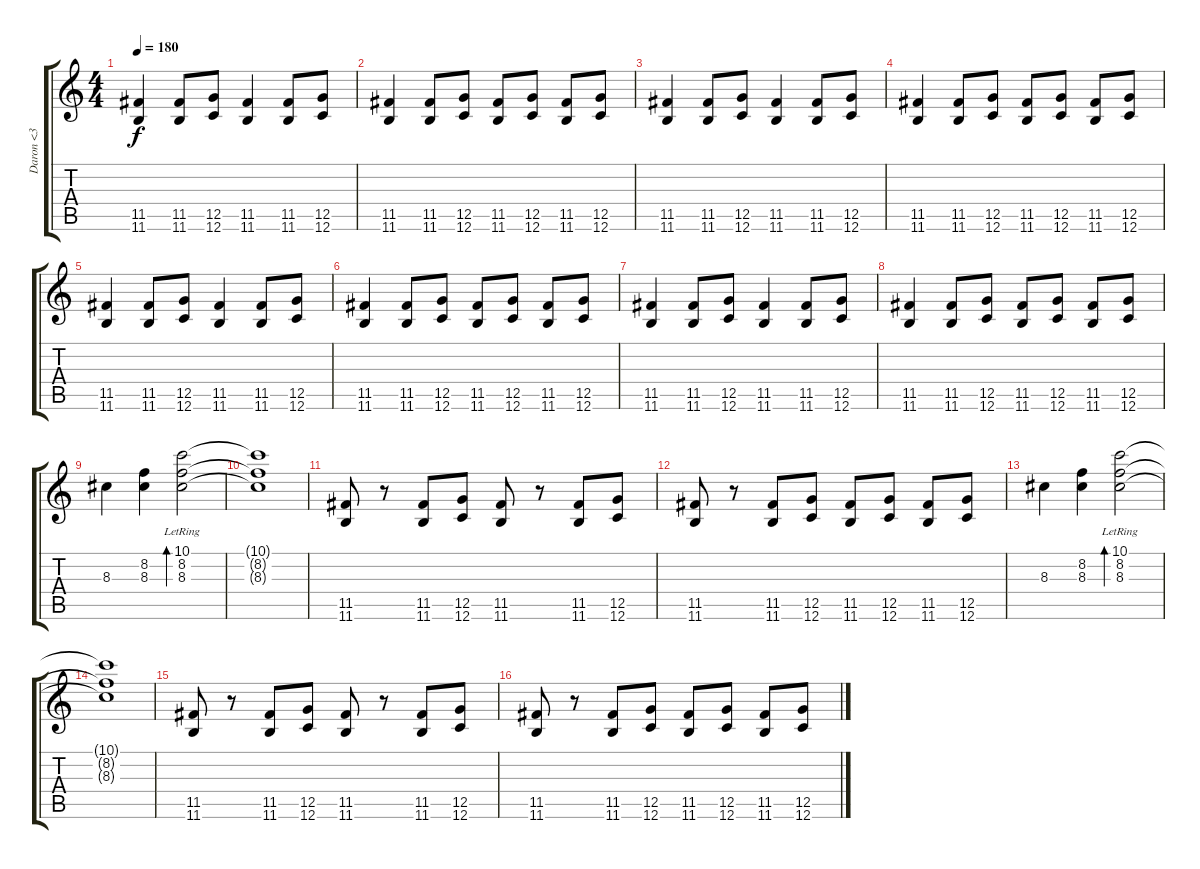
\track ("Daron <3" "Daron <3") {instrument acousticguitarnylon}
\staff {score tabs}
\tuning (D4 A3 F3 C3 G2 C2) {hide}
\ts (4 4)
\tempo 180
\clef g2
\ks c
(11.5 11.6).4{dy f instrument distortionguitar} (11.5 11.6).8 (12.5 12.6).8 (11.5 11.6).4 (11.5 11.6).8 (12.5 12.6).8 |
(11.5 11.6).4 (11.5 11.6).8 (12.5 12.6).8 (11.5 11.6).8 (12.5 12.6).8 (11.5 11.6).8 (12.5 12.6).8 |
(11.5 11.6).4{instrument distortionguitar} (11.5 11.6).8 (12.5 12.6).8 (11.5 11.6).4 (11.5 11.6).8 (12.5 12.6).8 |
(11.5 11.6).4 (11.5 11.6).8 (12.5 12.6).8 (11.5 11.6).8 (12.5 12.6).8 (11.5 11.6).8 (12.5 12.6).8 |
(11.5 11.6).4{instrument distortionguitar} (11.5 11.6).8 (12.5 12.6).8 (11.5 11.6).4 (11.5 11.6).8 (12.5 12.6).8 |
(11.5 11.6).4 (11.5 11.6).8 (12.5 12.6).8 (11.5 11.6).8 (12.5 12.6).8 (11.5 11.6).8 (12.5 12.6).8 |
(11.5 11.6).4{instrument distortionguitar} (11.5 11.6).8 (12.5 12.6).8 (11.5 11.6).4 (11.5 11.6).8 (12.5 12.6).8 |
(11.5 11.6).4 (11.5 11.6).8 (12.5 12.6).8 (11.5 11.6).8 (12.5 12.6).8 (11.5 11.6).8 (12.5 12.6).8 |
8.3.4 (8.2 8.3).4 (10.1{lr} 8.2 8.3).2{bd 480} |
(10.1{t} 8.2{t} 8.3{t}).1 |
(11.5 11.6).8{instrument distortionguitar} r.8 (11.5 11.6).8 (12.5 12.6).8 (11.5 11.6).8 r.8 (11.5 11.6).8 (12.5 12.6).8 |
(11.5 11.6).8 r.8 (11.5 11.6).8 (12.5 12.6).8 (11.5 11.6).8 (12.5 12.6).8 (11.5 11.6).8 (12.5 12.6).8 |
8.3.4{instrument acousticguitarnylon} (8.2 8.3).4 (10.1{lr} 8.2 8.3).2{bd 480} |
(10.1{t} 8.2{t} 8.3{t}).1 |
(11.5 11.6).8{instrument distortionguitar} r.8 (11.5 11.6).8 (12.5 12.6).8 (11.5 11.6).8 r.8 (11.5 11.6).8 (12.5 12.6).8 |
(11.5 11.6).8 r.8 (11.5 11.6).8 (12.5 12.6).8 (11.5 11.6).8 (12.5 12.6).8 (11.5 11.6).8 (12.5 12.6).8
